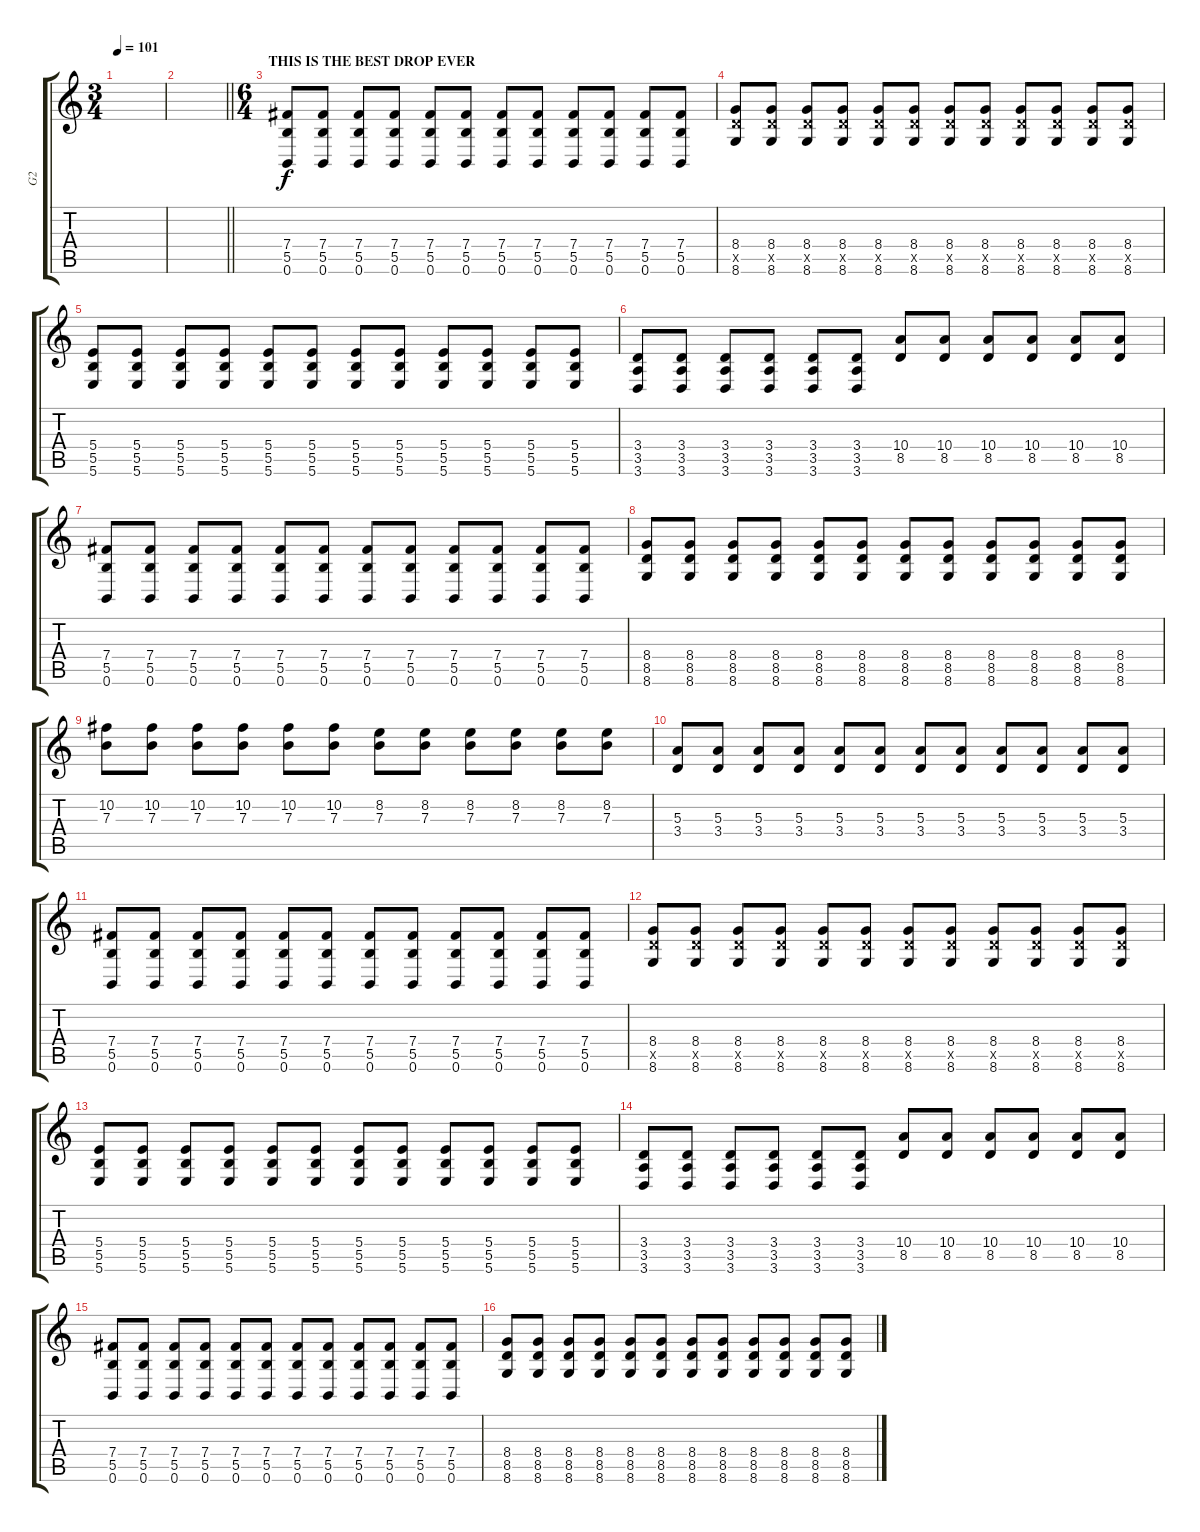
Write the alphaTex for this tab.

\track ("G2" "G2") {instrument distortionguitar}
\staff {score tabs}
\tuning (Db4 Ab3 E3 B2 Gb2 B1) {hide}
\ts (3 4)
\tempo 101
\clef g2
\ks c
|
\barLineRight lightlight
|
\ts (6 4)
\section ("" "THIS IS THE BEST DROP EVER")
(7.4 5.5 0.6).8 (7.4 5.5 0.6).8 (7.4 5.5 0.6).8 (7.4 5.5 0.6).8 (7.4 5.5 0.6).8 (7.4 5.5 0.6).8 (7.4 5.5 0.6).8 (7.4 5.5 0.6).8 (7.4 5.5 0.6).8 (7.4 5.5 0.6).8 (7.4 5.5 0.6).8 (7.4 5.5 0.6).8 |
(8.4 8.5{x} 8.6).8 (8.4 8.5{x} 8.6).8 (8.4 8.5{x} 8.6).8 (8.4 8.5{x} 8.6).8 (8.4 8.5{x} 8.6).8 (8.4 8.5{x} 8.6).8 (8.4 8.5{x} 8.6).8 (8.4 8.5{x} 8.6).8 (8.4 8.5{x} 8.6).8 (8.4 8.5{x} 8.6).8 (8.4 8.5{x} 8.6).8 (8.4 8.5{x} 8.6).8 |
(5.4 5.5 5.6).8 (5.4 5.5 5.6).8 (5.4 5.5 5.6).8 (5.4 5.5 5.6).8 (5.4 5.5 5.6).8 (5.4 5.5 5.6).8 (5.4 5.5 5.6).8 (5.4 5.5 5.6).8 (5.4 5.5 5.6).8 (5.4 5.5 5.6).8 (5.4 5.5 5.6).8 (5.4 5.5 5.6).8 |
(3.4 3.5 3.6).8 (3.4 3.5 3.6).8 (3.4 3.5 3.6).8 (3.4 3.5 3.6).8 (3.4 3.5 3.6).8 (3.4 3.5 3.6).8 (10.4 8.5).8 (10.4 8.5).8 (10.4 8.5).8 (10.4 8.5).8 (10.4 8.5).8 (10.4 8.5).8 |
(7.4 5.5 0.6).8 (7.4 5.5 0.6).8 (7.4 5.5 0.6).8 (7.4 5.5 0.6).8 (7.4 5.5 0.6).8 (7.4 5.5 0.6).8 (7.4 5.5 0.6).8 (7.4 5.5 0.6).8 (7.4 5.5 0.6).8 (7.4 5.5 0.6).8 (7.4 5.5 0.6).8 (7.4 5.5 0.6).8 |
(8.4 8.5 8.6).8 (8.4 8.5 8.6).8 (8.4 8.5 8.6).8 (8.4 8.5 8.6).8 (8.4 8.5 8.6).8 (8.4 8.5 8.6).8 (8.4 8.5 8.6).8 (8.4 8.5 8.6).8 (8.4 8.5 8.6).8 (8.4 8.5 8.6).8 (8.4 8.5 8.6).8 (8.4 8.5 8.6).8 |
(10.2 7.3).8 (10.2 7.3).8 (10.2 7.3).8 (10.2 7.3).8 (10.2 7.3).8 (10.2 7.3).8 (8.2 7.3).8 (8.2 7.3).8 (8.2 7.3).8 (8.2 7.3).8 (8.2 7.3).8 (8.2 7.3).8 |
(5.3 3.4).8 (5.3 3.4).8 (5.3 3.4).8 (5.3 3.4).8 (5.3 3.4).8 (5.3 3.4).8 (5.3 3.4).8 (5.3 3.4).8 (5.3 3.4).8 (5.3 3.4).8 (5.3 3.4).8 (5.3 3.4).8 |
(7.4 5.5 0.6).8 (7.4 5.5 0.6).8 (7.4 5.5 0.6).8 (7.4 5.5 0.6).8 (7.4 5.5 0.6).8 (7.4 5.5 0.6).8 (7.4 5.5 0.6).8 (7.4 5.5 0.6).8 (7.4 5.5 0.6).8 (7.4 5.5 0.6).8 (7.4 5.5 0.6).8 (7.4 5.5 0.6).8 |
(8.4 8.5{x} 8.6).8 (8.4 8.5{x} 8.6).8 (8.4 8.5{x} 8.6).8 (8.4 8.5{x} 8.6).8 (8.4 8.5{x} 8.6).8 (8.4 8.5{x} 8.6).8 (8.4 8.5{x} 8.6).8 (8.4 8.5{x} 8.6).8 (8.4 8.5{x} 8.6).8 (8.4 8.5{x} 8.6).8 (8.4 8.5{x} 8.6).8 (8.4 8.5{x} 8.6).8 |
(5.4 5.5 5.6).8 (5.4 5.5 5.6).8 (5.4 5.5 5.6).8 (5.4 5.5 5.6).8 (5.4 5.5 5.6).8 (5.4 5.5 5.6).8 (5.4 5.5 5.6).8 (5.4 5.5 5.6).8 (5.4 5.5 5.6).8 (5.4 5.5 5.6).8 (5.4 5.5 5.6).8 (5.4 5.5 5.6).8 |
(3.4 3.5 3.6).8 (3.4 3.5 3.6).8 (3.4 3.5 3.6).8 (3.4 3.5 3.6).8 (3.4 3.5 3.6).8 (3.4 3.5 3.6).8 (10.4 8.5).8 (10.4 8.5).8 (10.4 8.5).8 (10.4 8.5).8 (10.4 8.5).8 (10.4 8.5).8 |
(7.4 5.5 0.6).8 (7.4 5.5 0.6).8 (7.4 5.5 0.6).8 (7.4 5.5 0.6).8 (7.4 5.5 0.6).8 (7.4 5.5 0.6).8 (7.4 5.5 0.6).8 (7.4 5.5 0.6).8 (7.4 5.5 0.6).8 (7.4 5.5 0.6).8 (7.4 5.5 0.6).8 (7.4 5.5 0.6).8 |
(8.4 8.5 8.6).8 (8.4 8.5 8.6).8 (8.4 8.5 8.6).8 (8.4 8.5 8.6).8 (8.4 8.5 8.6).8 (8.4 8.5 8.6).8 (8.4 8.5 8.6).8 (8.4 8.5 8.6).8 (8.4 8.5 8.6).8 (8.4 8.5 8.6).8 (8.4 8.5 8.6).8 (8.4 8.5 8.6).8
